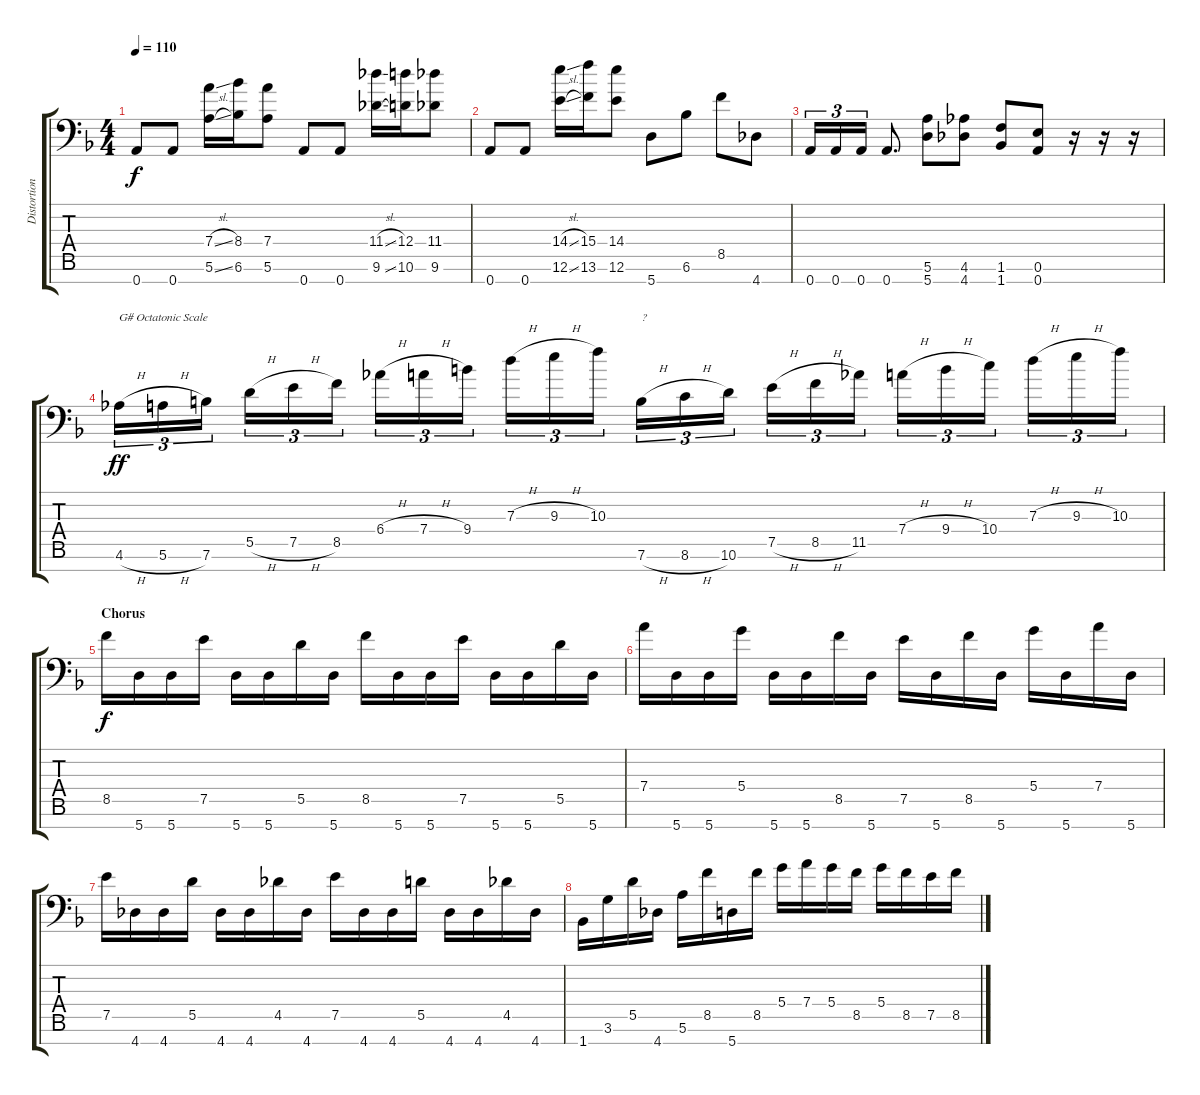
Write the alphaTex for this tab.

\track ("Distortion Guitar 1" "Distortion") {instrument distortionguitar}
\staff {score tabs}
\tuning (E4 B3 G3 D3 A2 E2 A1) {hide}
\ts (4 4)
\tempo 110
\clef f4
\ks dminor
0.7.8{dy f} 0.7.8 (7.4{sl} 5.6{sl}).16 (8.4 6.6).16 (7.4 5.6).8 0.7.8 0.7.8 (11.4{sl} 9.6{sl}).16 (12.4 10.6).16 (11.4 9.6).8 |
0.7.8 0.7.8 (14.4{sl} 12.6{sl}).16 (15.4 13.6).16 (14.4 12.6).8 5.7.8 6.6.8 8.5.8 4.7.8 |
0.7.16{tu (3 2)} 0.7.16{tu (3 2)} 0.7.16{tu (3 2)} 0.7.8{d} (5.6 5.7).8 (4.6 4.7).8 (1.6 1.7).8 (0.6 0.7).8 r.16 r.16 r.16 |
4.6{h}.16{tu (3 2) txt "G# Octatonic Scale" dy ff} 5.6{h}.16{tu (3 2)} 7.6.16{tu (3 2)} 5.5{h}.16{tu (3 2)} 7.5{h}.16{tu (3 2)} 8.5.16{tu (3 2)} 6.4{h}.16{tu (3 2)} 7.4{h}.16{tu (3 2)} 9.4.16{tu (3 2)} 7.3{h}.16{tu (3 2)} 9.3{h}.16{tu (3 2)} 10.3.16{tu (3 2)} 7.6{h}.16{tu (3 2) txt "?"} 8.6{h}.16{tu (3 2)} 10.6.16{tu (3 2)} 7.5{h}.16{tu (3 2)} 8.5{h}.16{tu (3 2)} 11.5.16{tu (3 2)} 7.4{h}.16{tu (3 2)} 9.4{h}.16{tu (3 2)} 10.4.16{tu (3 2)} 7.3{h}.16{tu (3 2)} 9.3{h}.16{tu (3 2)} 10.3.16{tu (3 2)} |
\section ("" "Chorus")
8.5.16{dy f} 5.7.16 5.7.16 7.5.16 5.7.16 5.7.16 5.5.16 5.7.16 8.5.16 5.7.16 5.7.16 7.5.16 5.7.16 5.7.16 5.5.16 5.7.16 |
7.4.16 5.7.16 5.7.16 5.4.16 5.7.16 5.7.16 8.5.16 5.7.16 7.5.16 5.7.16 8.5.16 5.7.16 5.4.16 5.7.16 7.4.16 5.7.16 |
7.5.16 4.7.16 4.7.16 5.5.16 4.7.16 4.7.16 4.5.16 4.7.16 7.5.16 4.7.16 4.7.16 5.5.16 4.7.16 4.7.16 4.5.16 4.7.16 |
1.7.16 3.6.16 5.5.16 4.7.16 5.6.16 8.5.16 5.7.16 8.5.16 5.4.16 7.4.16 5.4.16 8.5.16 5.4.16 8.5.16 7.5.16 8.5.16
